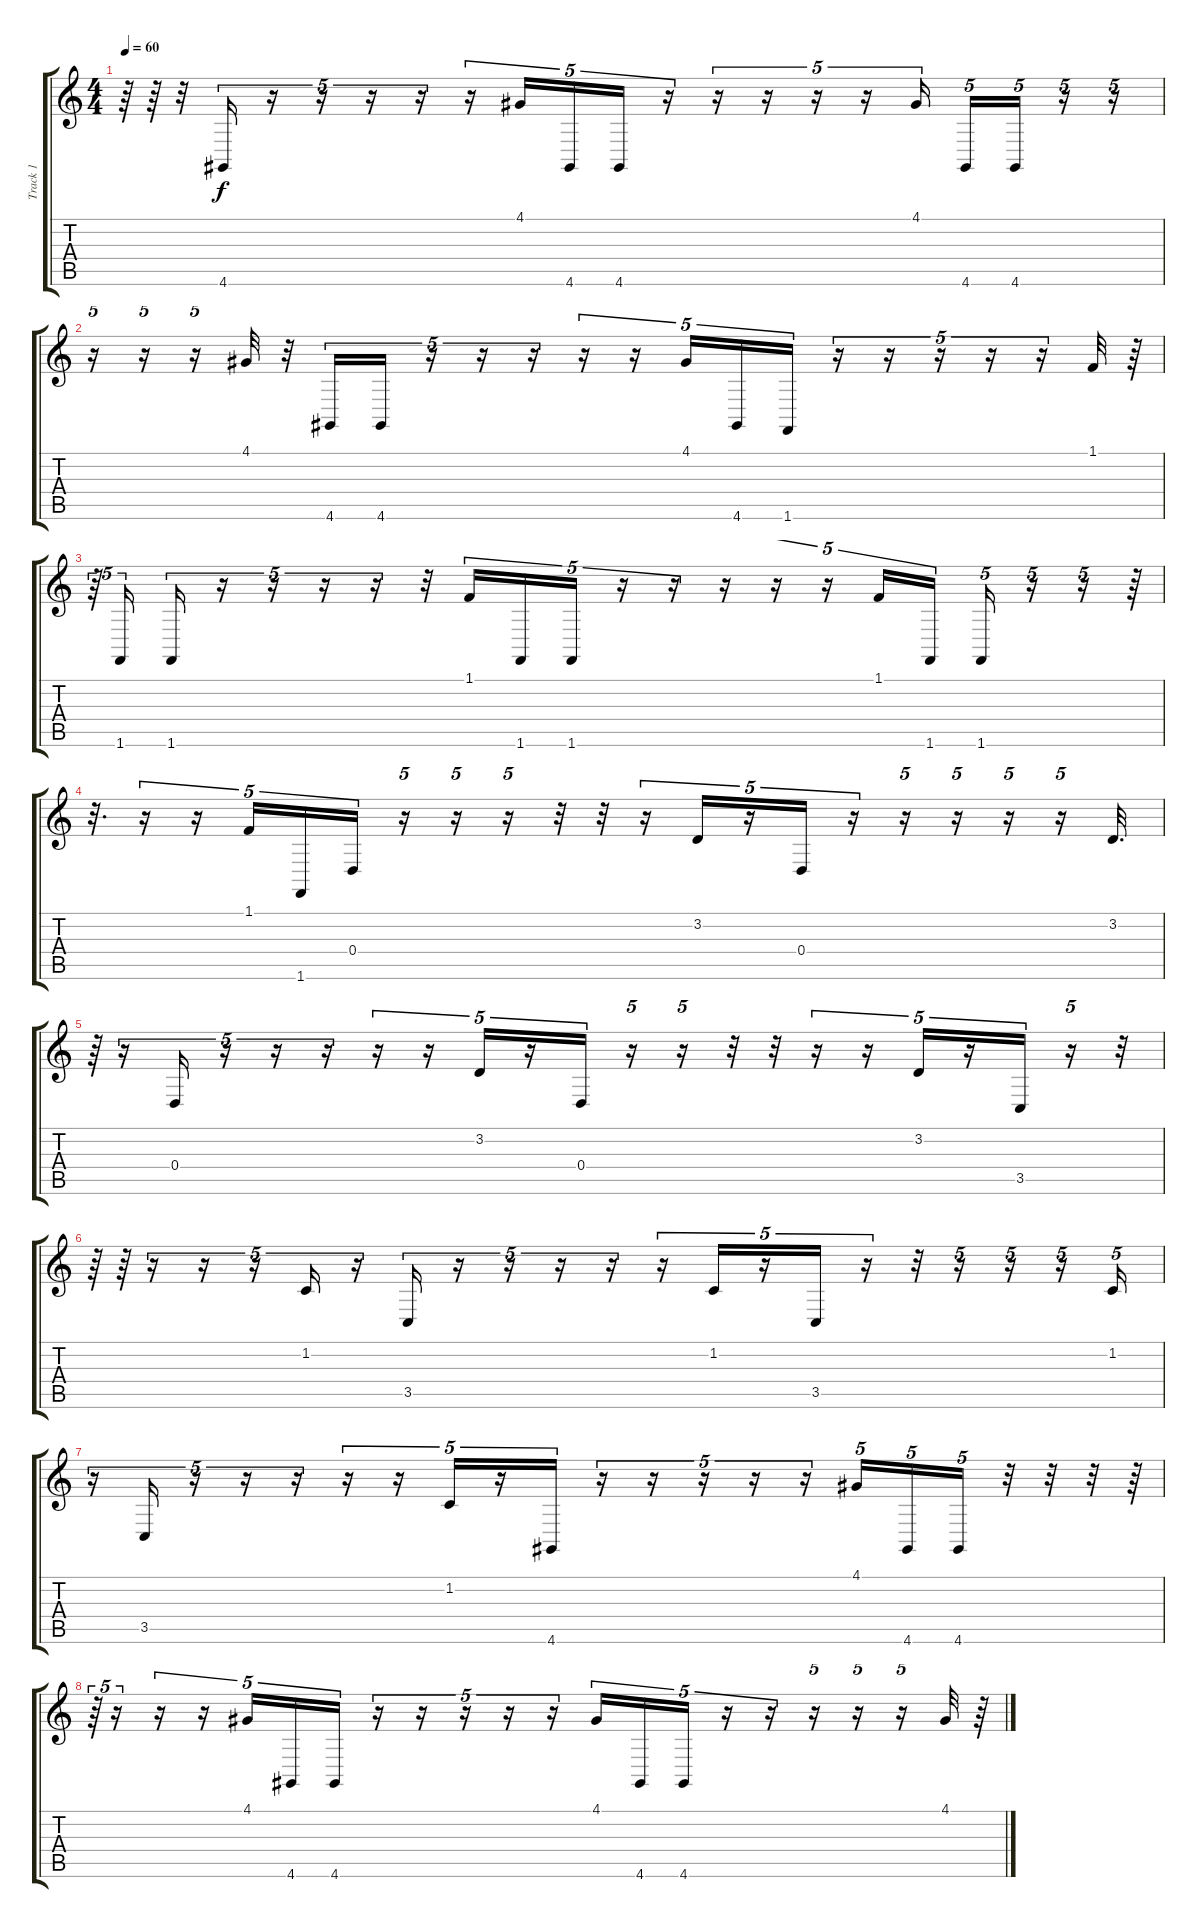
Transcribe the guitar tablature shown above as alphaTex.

\track ("Track 1" "Track 1") {instrument pizzicatostrings}
\staff {score tabs}
\tuning (E4 B3 G3 D3 A2 E2) {hide}
\ts (4 4)
\tempo 60
\clef g2
\ks c
r.64{dy f} r.64 r.32 4.6.16{tu (5 4)} r.16{tu (5 4) volume 12 balance 8} r.16{tu (5 4)} r.16{tu (5 4) volume 12 balance 8} r.16{tu (5 4)} r.16{tu (5 4) volume 12 balance 8} 4.1.16{tu (5 4)} 4.6.16{tu (5 4) volume 14 balance 8} 4.6.16{tu (5 4)} r.16{tu (5 4) volume 12 balance 8} r.16{tu (5 4)} r.16{tu (5 4) volume 12 balance 8} r.16{tu (5 4)} r.16{tu (5 4) volume 12 balance 8} 4.1.16{tu (5 4) beam splitsecondary} 4.6.16{tu (5 4) volume 14 balance 8} 4.6.16{tu (5 4)} r.16{tu (5 4) volume 12 balance 8} r.16{tu (5 4)} |
r.16{tu (5 4) volume 12 balance 8} r.16{tu (5 4)} r.16{tu (5 4) volume 12 balance 8} 4.1.32 r.32 4.6.16{tu (5 4) volume 14 balance 8} 4.6.16{tu (5 4)} r.16{tu (5 4) volume 12 balance 8} r.16{tu (5 4)} r.16{tu (5 4) volume 12 balance 8} r.16{tu (5 4)} r.16{tu (5 4) volume 12 balance 8} 4.1.16{tu (5 4)} 4.6.16{tu (5 4) volume 14 balance 8} 1.6.16{tu (5 4)} r.16{tu (5 4) volume 12 balance 8} r.16{tu (5 4)} r.16{tu (5 4) volume 12 balance 8} r.16{tu (5 4)} r.16{tu (5 4) volume 12 balance 8} 1.1.32 r.64 |
r.64{tu (5 4)} 1.6.16{tu (5 4) volume 14 balance 8} 1.6.16{tu (5 4)} r.16{tu (5 4) volume 12 balance 8} r.16{tu (5 4)} r.16{tu (5 4) volume 12 balance 8} r.16{tu (5 4)} r.32{volume 12 balance 8} 1.1.16{tu (5 4)} 1.6.16{tu (5 4) volume 14 balance 8} 1.6.16{tu (5 4)} r.16{tu (5 4) volume 12 balance 8} r.16{tu (5 4)} r.16{tu (5 4) volume 12 balance 8} r.16{tu (5 4)} r.16{tu (5 4) volume 12 balance 8} 1.1.16{tu (5 4)} 1.6.16{tu (5 4) volume 14 balance 8} 1.6.16{tu (5 4)} r.16{tu (5 4) volume 12 balance 8} r.16{tu (5 4)} r.64{volume 12 balance 8} |
r.32{d} r.16{tu (5 4)} r.16{tu (5 4) volume 12 balance 8} 1.1.16{tu (5 4)} 1.6.16{tu (5 4) volume 14 balance 8} 0.4.16{tu (5 4)} r.16{tu (5 4) volume 12 balance 8} r.16{tu (5 4)} r.16{tu (5 4) volume 12 balance 8} r.32 r.32 r.16{tu (5 4) volume 12 balance 8} 3.2.16{tu (5 4)} r.16{tu (5 4) volume 14 balance 8} 0.4.16{tu (5 4)} r.16{tu (5 4) volume 12 balance 8} r.16{tu (5 4)} r.16{tu (5 4) volume 12 balance 8} r.16{tu (5 4)} r.16{tu (5 4) volume 12 balance 8} 3.2.32{d} |
r.64 r.16{tu (5 4) volume 14 balance 8} 0.4.16{tu (5 4)} r.16{tu (5 4) volume 12 balance 8} r.16{tu (5 4)} r.16{tu (5 4) volume 12 balance 8} r.16{tu (5 4)} r.16{tu (5 4) volume 12 balance 8} 3.2.16{tu (5 4)} r.16{tu (5 4) volume 14 balance 8} 0.4.16{tu (5 4)} r.16{tu (5 4) volume 12 balance 8} r.16{tu (5 4)} r.32{volume 12 balance 8} r.32 r.16{tu (5 4)} r.16{tu (5 4) volume 12 balance 8} 3.2.16{tu (5 4)} r.16{tu (5 4) volume 14 balance 8} 3.5.16{tu (5 4)} r.16{tu (5 4) volume 12 balance 8} r.32 |
r.64 r.64 r.16{tu (5 4) volume 12 balance 8} r.16{tu (5 4)} r.16{tu (5 4) volume 12 balance 8} 1.2.16{tu (5 4)} r.16{tu (5 4) volume 14 balance 8} 3.5.16{tu (5 4)} r.16{tu (5 4) volume 12 balance 8} r.16{tu (5 4)} r.16{tu (5 4) volume 12 balance 8} r.16{tu (5 4)} r.16{tu (5 4) volume 12 balance 8} 1.2.16{tu (5 4)} r.16{tu (5 4) volume 14 balance 8} 3.5.16{tu (5 4)} r.16{tu (5 4) volume 12 balance 8} r.32 r.16{tu (5 4) volume 12 balance 8} r.16{tu (5 4)} r.16{tu (5 4) volume 12 balance 8} 1.2.16{tu (5 4)} |
r.16{tu (5 4) volume 14 balance 8} 3.5.16{tu (5 4)} r.16{tu (5 4) volume 12 balance 8} r.16{tu (5 4)} r.16{tu (5 4) volume 12 balance 8} r.16{tu (5 4)} r.16{tu (5 4) volume 12 balance 8} 1.2.16{tu (5 4)} r.16{tu (5 4) volume 14 balance 8} 4.6.16{tu (5 4)} r.16{tu (5 4) volume 12 balance 8} r.16{tu (5 4)} r.16{tu (5 4) volume 12 balance 8} r.16{tu (5 4)} r.16{tu (5 4) volume 12 balance 8} 4.1.16{tu (5 4)} 4.6.16{tu (5 4) volume 14 balance 8} 4.6.16{tu (5 4)} r.32{volume 12 balance 8} r.32 r.32 r.64 |
r.64{tu (5 4)} r.16{tu (5 4) volume 12 balance 8} r.16{tu (5 4)} r.16{tu (5 4) volume 12 balance 8} 4.1.16{tu (5 4)} 4.6.16{tu (5 4) volume 14 balance 8} 4.6.16{tu (5 4)} r.16{tu (5 4) volume 12 balance 8} r.16{tu (5 4)} r.16{tu (5 4) volume 12 balance 8} r.16{tu (5 4)} r.16{tu (5 4) volume 12 balance 8} 4.1.16{tu (5 4)} 4.6.16{tu (5 4) volume 14 balance 8} 4.6.16{tu (5 4)} r.16{tu (5 4) volume 12 balance 8} r.16{tu (5 4)} r.16{tu (5 4) volume 12 balance 8} r.16{tu (5 4)} r.16{tu (5 4) volume 12 balance 8} 4.1.32 r.64
